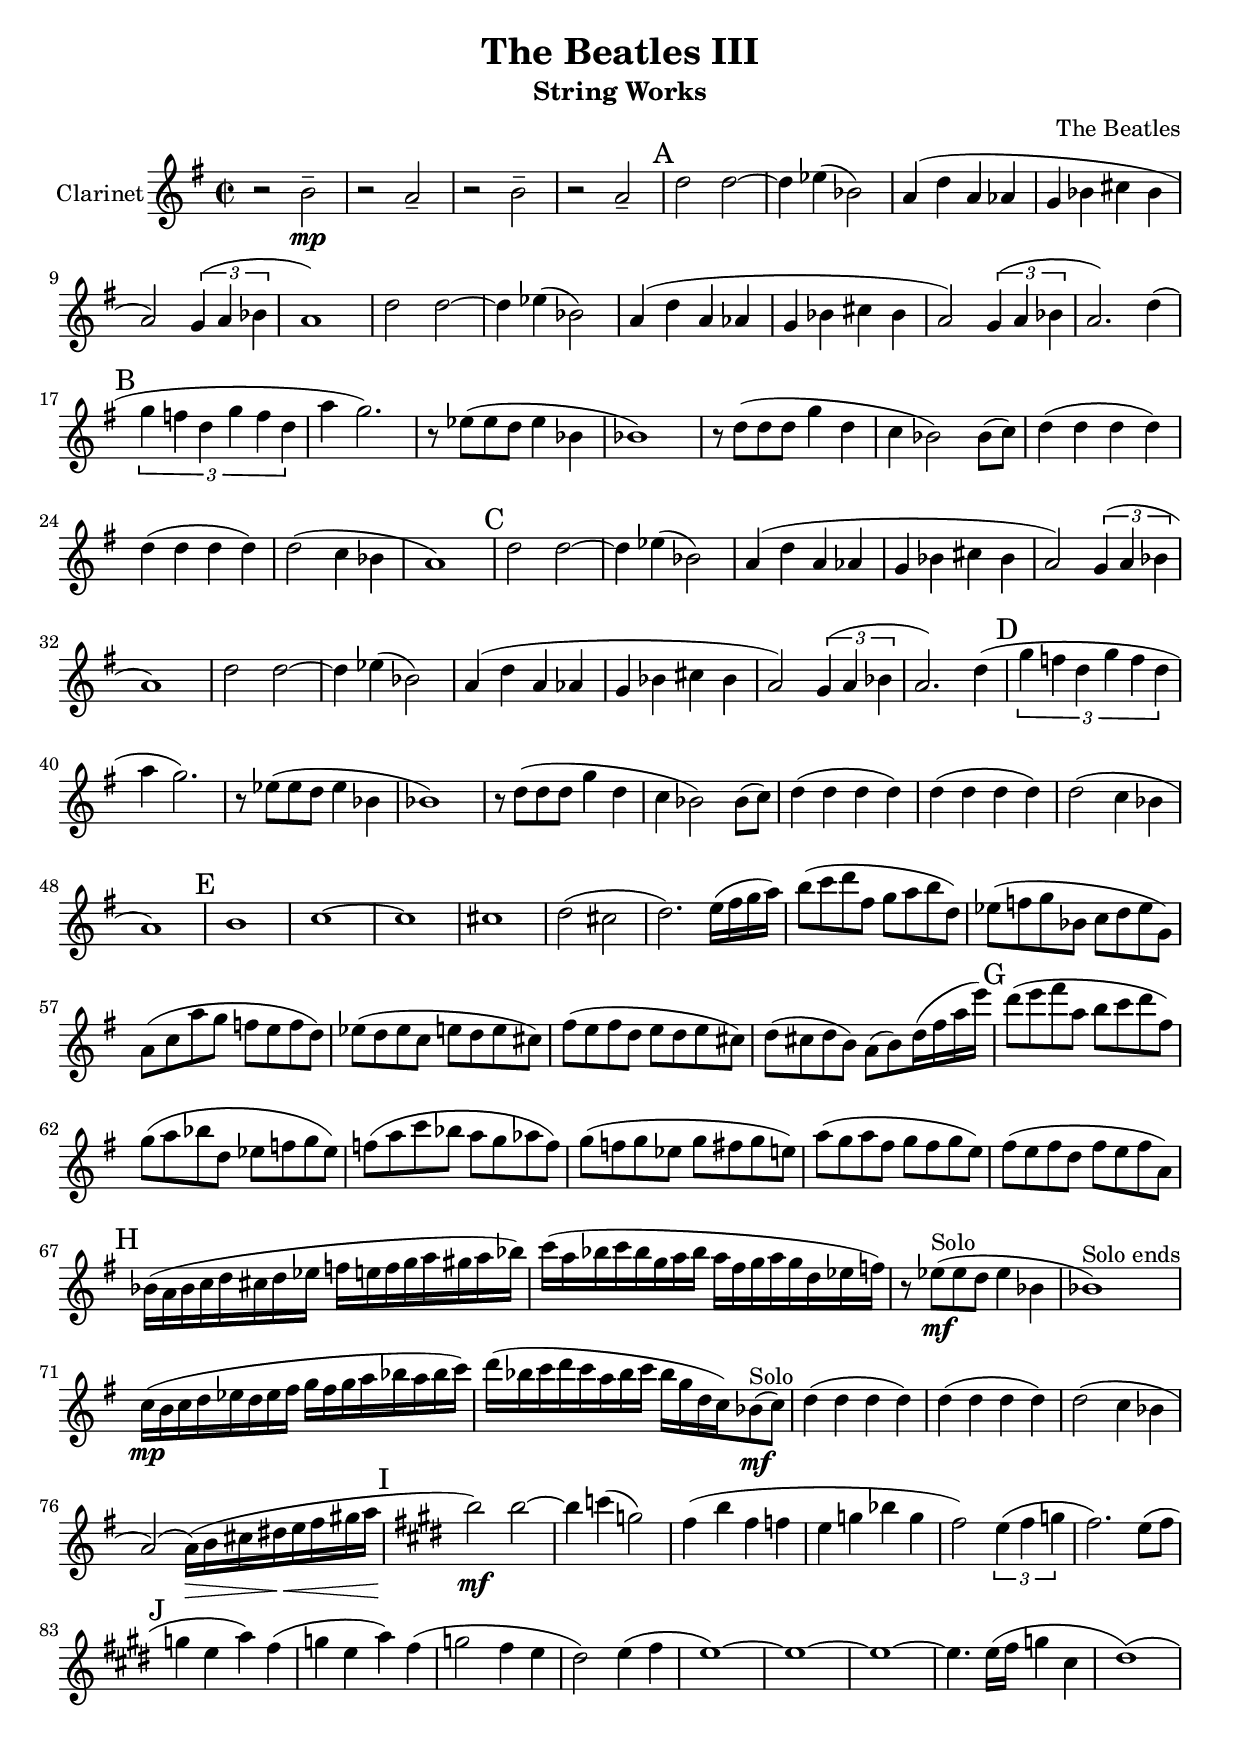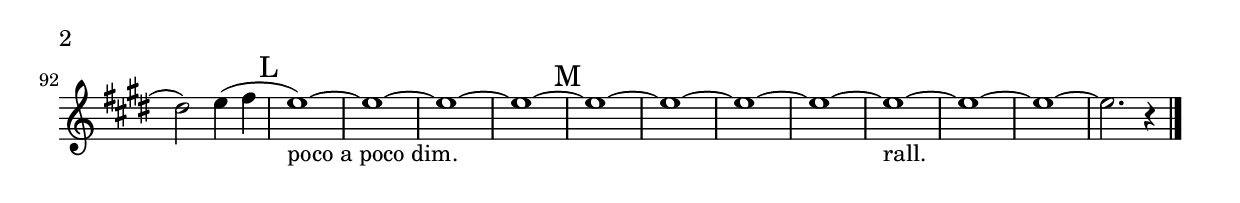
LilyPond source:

% Created on Sun May 15 16:43:59 CEST 2011
\version "2.12.0"

\header {
	title = "The Beatles III" 
 subtitle = "String Works" 
 	composer = "The Beatles" 

}

mbreak = {}

\include "deutsch.ly"

phraseA = {
	c2 c2~
	c4 des( as2) \mbreak
	g4( c g ges 
	f as h as 
	g2) \times 2/3 {f4( g as}
	g1)
	
	c2 c2~
	c4 des( as2) \mbreak
	g4( c g ges 
	f as h as 
	g2) \times 2/3 {f4( g as}
	g2.) c4(
}
	
	
phraseB= { 
	\times 2/3 {f es c f es c}
	g' f2.) \mbreak
	r8 des8( des c des4 as
	as1)
	r8 c8( c c f4 c
	b as2) as8( b)
	c4( c c c) \mbreak
	c( c c c)
	c2( b4 as
	g1)
}

phraseE= {
			r2 a2--\mp 
			r2 g2--
			r2 a2--
			r2 g2--
			
			\mark "A"
			\phraseA
			
			\mark "B"
			\phraseB
			
			\mark "C"
			\phraseA
			
			\mark "D"
			\phraseB
			
			\mark "E"
			a1
			b~
			b
			h
			c2( h
			c2.) d16( e f g) \mbreak 
			a8( b c e, f g a c,)
			des( es f as, b c des f,)
			g( b g' f es d es c)
			des( c des b d c d h)
			e( d e c d c d h)
			c( h c a) g( a) c16( e g d')
			
			\mark "G"
			c8( d e g, a b c e,)
			f( g as c, des es f des) \mbreak
			es( g b as g f ges es)
			f( es f des f e f d)
			g( f g e f e f d)
			e( d e c e d e g,) \mbreak
			
			\mark "H"
			as16( g as b c h c des es d es f g fis g as)
			b( g as b as f g as g e f g f c des es)
			r8 des8\mf^"Solo"( des c des4 as \mbreak
			as1^"Solo ends")
			b16(\mp a b c des c des e f e f g as g as b)
			c( as b c b g as b as f c b) as8\mf^"Solo"( b)
			c4( c c c) \mbreak
			c( c c c)
			c2( b4 as4
			g2)( g16)\>( a h cis\< d e fis g \!
			
			\mark "I"
			\key d \major
			a2)\mf a2~ 
			a4 b( f2) \mbreak
			e4( a e es
			d f as f 
			e2) \times 2/3 {d4( e f}
			e2.) d8( e
			
			\mark "J"
			f4 d g) e(
			f d g) e( \mbreak
			f2 e4 d
			cis2) d4( e
			d1)~
			d1~
			d1~
			d4. d16( e f4 h,
			cis1)( \mbreak
			cis2) d4( e
			
			\mark "L"
			d1)~-"poco a poco dim."
			d1~
			d1~
			d1~
			
			\mark "M"
			d1~
			d1~ \mbreak
			d1~
			d1~
			d1~-"rall."
			d1~
			d1~
			d2. r4	
}

staffViolin = \new Staff {
	\time 2/2
	\set Staff.instrumentName = "Clarinet"
	\set Staff.midiInstrument = "clarinet"
	\key f \major
	\clef treble
	
	\relative c'' { 	
		\phraseE
			

	\bar "|."
	}

}


\score {
	<<
		\transpose f g {
		\staffViolin
		}
	>>
	


  \layout {
  }
}

\paper {
}


